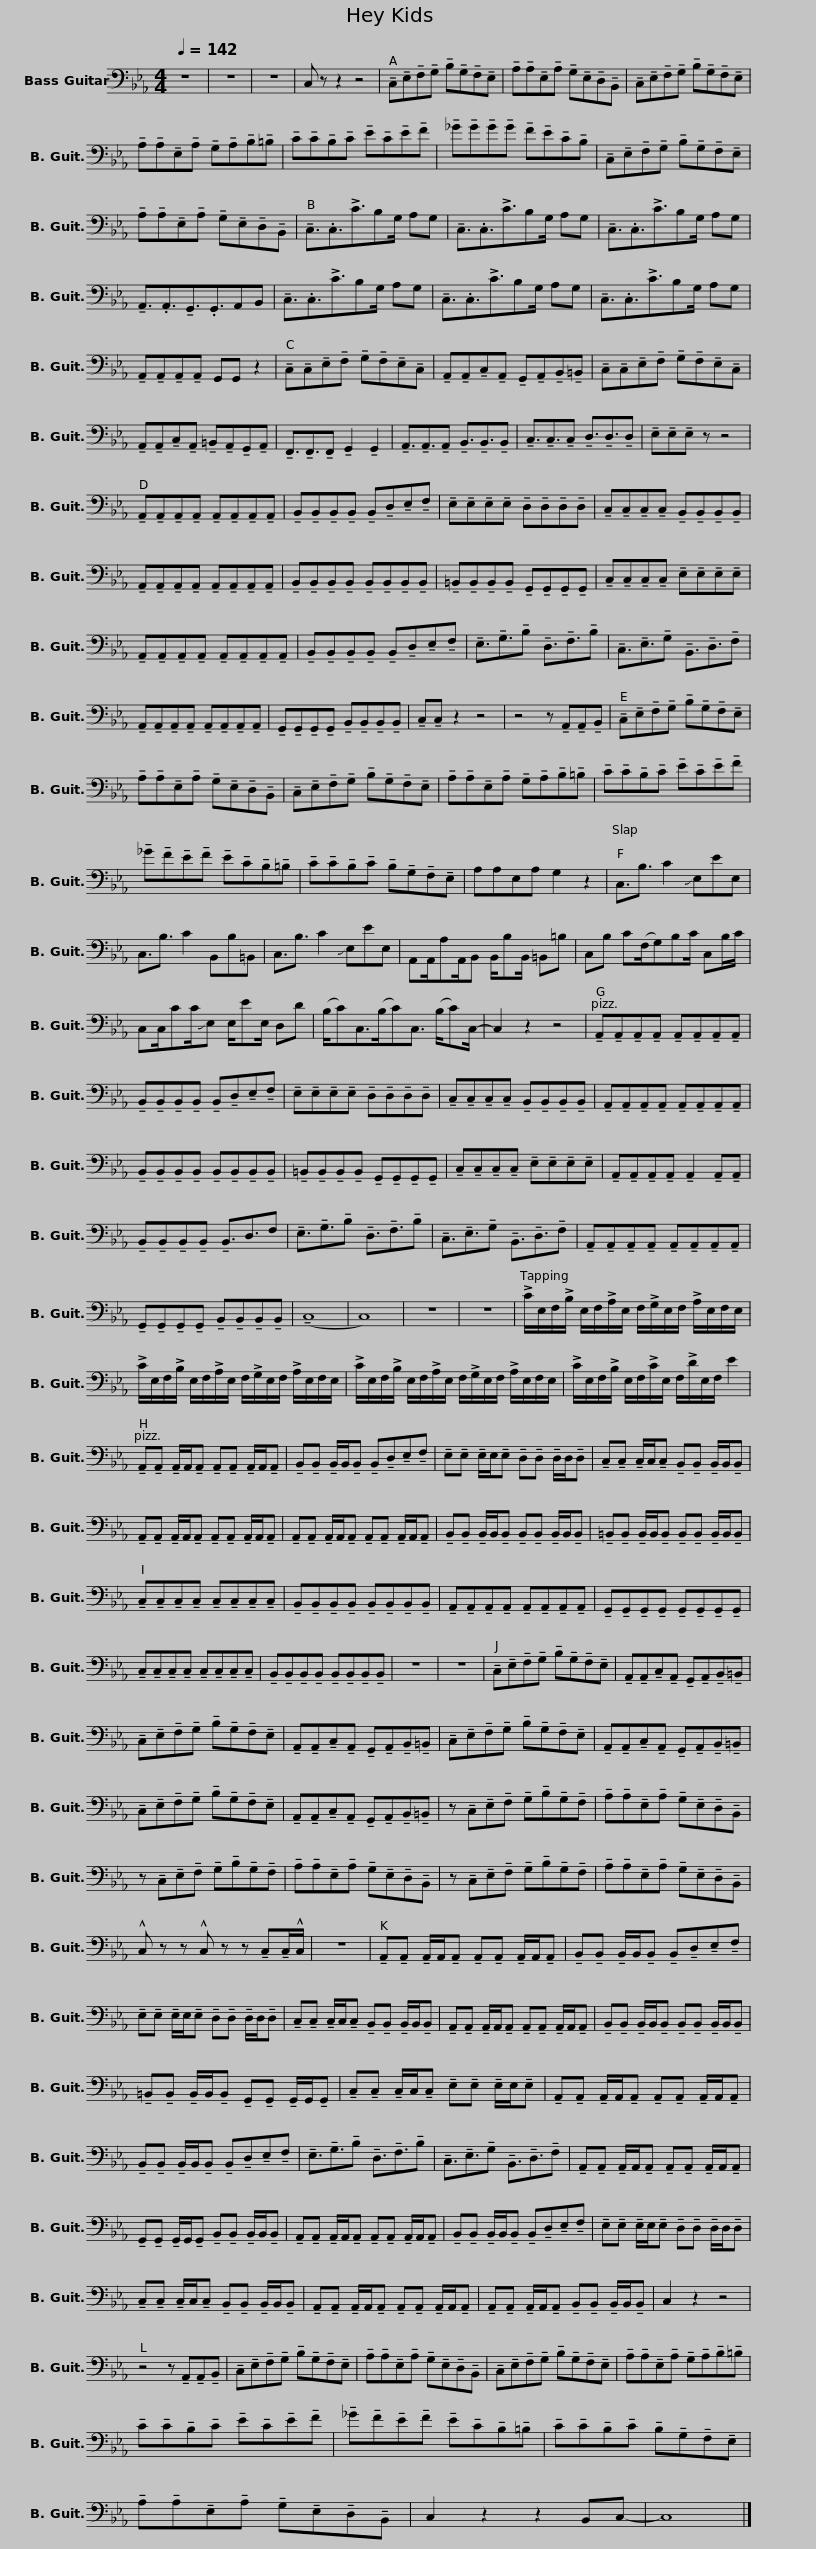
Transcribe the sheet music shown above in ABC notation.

X:1
L:1/8
Q:1/4=142
M:4/4
I:linebreak $
K:Eb
V:1 bass transpose=-12
V:1
 z8 | z8 | z8 | C, z z2 z4 | !tenuto!C,!tenuto!E,!tenuto!F,!tenuto!G, !tenuto!B,!tenuto!G,!tenuto!F,!tenuto!E, | %5
 !tenuto!A,!tenuto!A,!tenuto!E,!tenuto!A, !tenuto!G,!tenuto!E,!tenuto!D,!tenuto!B,, | !tenuto!C,!tenuto!E,!tenuto!F,!tenuto!G, !tenuto!B,!tenuto!G,!tenuto!F,!tenuto!E, | !tenuto!A,!tenuto!A,!tenuto!E,!tenuto!A, !tenuto!G,!tenuto!A,!tenuto!B,!tenuto!=B, |$ !tenuto!C!tenuto!C!tenuto!B,!tenuto!C !tenuto!E!tenuto!C!tenuto!E!tenuto!F | !tenuto!_G!tenuto!G!tenuto!G!tenuto!G !tenuto!F!tenuto!E!tenuto!C!tenuto!B, | %10
 !tenuto!C,!tenuto!E,!tenuto!F,!tenuto!G, !tenuto!B,!tenuto!G,!tenuto!F,!tenuto!E, | !tenuto!A,!tenuto!A,!tenuto!E,!tenuto!A, !tenuto!G,!tenuto!E,!tenuto!D,!tenuto!B,, | !tenuto!C,3/2.C,3/2!>!C3/2B,G,/ A,G, |$ !tenuto!C,3/2.C,3/2!>!C3/2B,G,/ A,G, | !tenuto!C,3/2.C,3/2!>!C3/2B,G,/ A,G, | %15
 !tenuto!A,,3/2.A,,3/2!tenuto!G,,3/2.G,,3/2A,,B,, | !tenuto!C,3/2.C,3/2!>!C3/2B,G,/ A,G, | !tenuto!C,3/2.C,3/2!>!C3/2B,G,/ A,G, |$ !tenuto!C,3/2.C,3/2!>!C3/2B,G,/ A,G, | !tenuto!A,,!tenuto!A,,!tenuto!A,,!tenuto!A,, G,,G,, z2 | %20
 !tenuto!C,!tenuto!C,!tenuto!E,!tenuto!F, !tenuto!G,!tenuto!F,!tenuto!E,!tenuto!C, | !tenuto!A,,!tenuto!A,,!tenuto!C,!tenuto!A,, !tenuto!G,,!tenuto!A,,!tenuto!B,,!tenuto!=B,, | !tenuto!C,!tenuto!C,!tenuto!E,!tenuto!F, !tenuto!G,!tenuto!F,!tenuto!E,!tenuto!C, |$ !tenuto!A,,!tenuto!A,,!tenuto!C,!tenuto!A,, !tenuto!=B,,!tenuto!A,,!tenuto!G,,!tenuto!A,, | !tenuto!F,,3/2!tenuto!F,,3/2!tenuto!F,, !tenuto!G,,2 !tenuto!G,,2 | %25
 !tenuto!A,,3/2!tenuto!A,,3/2!tenuto!A,, !tenuto!B,,3/2!tenuto!B,,3/2!tenuto!B,, | !tenuto!C,3/2!tenuto!C,3/2!tenuto!C, !tenuto!D,3/2!tenuto!D,3/2!tenuto!D, | !tenuto!E,!tenuto!E,!tenuto!E, z z4 | !tenuto!A,,!tenuto!A,,!tenuto!A,,!tenuto!A,, !tenuto!A,,!tenuto!A,,!tenuto!A,,!tenuto!A,, |$ !tenuto!B,,!tenuto!B,,!tenuto!B,,!tenuto!B,, !tenuto!B,,!tenuto!D,!tenuto!E,!tenuto!F, | %30
 !tenuto!E,!tenuto!E,!tenuto!E,!tenuto!E, !tenuto!D,!tenuto!D,!tenuto!D,!tenuto!D, | !tenuto!C,!tenuto!C,!tenuto!C,!tenuto!C, !tenuto!B,,!tenuto!B,,!tenuto!B,,!tenuto!B,, | !tenuto!A,,!tenuto!A,,!tenuto!A,,!tenuto!A,, !tenuto!A,,!tenuto!A,,!tenuto!A,,!tenuto!A,, | !tenuto!B,,!tenuto!B,,!tenuto!B,,!tenuto!B,, !tenuto!B,,!tenuto!B,,!tenuto!B,,!tenuto!B,, |$ !tenuto!=B,,!tenuto!B,,!tenuto!B,,!tenuto!B,, !tenuto!G,,!tenuto!G,,!tenuto!G,,!tenuto!G,, | %35
 !tenuto!C,!tenuto!C,!tenuto!C,!tenuto!C, !tenuto!E,!tenuto!E,!tenuto!E,!tenuto!E, | !tenuto!A,,!tenuto!A,,!tenuto!A,,!tenuto!A,, !tenuto!A,,!tenuto!A,,!tenuto!A,,!tenuto!A,, | !tenuto!B,,!tenuto!B,,!tenuto!B,,!tenuto!B,, !tenuto!B,,!tenuto!D,!tenuto!E,!tenuto!F, | !tenuto!E,3/2!tenuto!G,3/2!tenuto!B, !tenuto!D,3/2!tenuto!F,3/2!tenuto!B, |$ !tenuto!C,3/2!tenuto!E,3/2!tenuto!G, !tenuto!B,,3/2!tenuto!D,3/2!tenuto!F, | %40
 !tenuto!A,,!tenuto!A,,!tenuto!A,,!tenuto!A,, !tenuto!A,,!tenuto!A,,!tenuto!A,,!tenuto!A,, | !tenuto!G,,!tenuto!G,,!tenuto!G,,!tenuto!G,, !tenuto!B,,!tenuto!B,,!tenuto!B,,!tenuto!B,, | !tenuto!C,!tenuto!C, z2 z4 | z4 z !tenuto!A,,!tenuto!A,,!tenuto!B,, | !tenuto!C,!tenuto!E,!tenuto!F,!tenuto!G, !tenuto!B,!tenuto!G,!tenuto!F,!tenuto!E, |$ %45
 !tenuto!A,!tenuto!A,!tenuto!E,!tenuto!A, !tenuto!G,!tenuto!E,!tenuto!D,!tenuto!B,, | !tenuto!C,!tenuto!E,!tenuto!F,!tenuto!G, !tenuto!B,!tenuto!G,!tenuto!F,!tenuto!E, | !tenuto!A,!tenuto!A,!tenuto!E,!tenuto!A, !tenuto!G,!tenuto!A,!tenuto!B,!tenuto!=B, | !tenuto!C!tenuto!C!tenuto!B,!tenuto!C !tenuto!E!tenuto!C!tenuto!E!tenuto!F | !tenuto!_G!tenuto!F!tenuto!E!tenuto!F !tenuto!E!tenuto!C!tenuto!B,!tenuto!=B, |$ %50
 !tenuto!C!tenuto!C!tenuto!B,!tenuto!C !tenuto!B,!tenuto!G,!tenuto!F,!tenuto!E, | A,A,E,A, G,2 z2 | C,3/2B,3/2 C2 !slide!E,EE, | C,3/2B,3/2 C2 B,,B,=B,, | C,3/2B,3/2 C2 !slide!E,EE, |$ %55
 A,,A,,/A,A,,/B,, B,,/B,B,,/ =B,,=B, | C,B, C(F,/G,)B,C/ C,B,/C/ | C,C,/CC/!slide!E, E,/EE,/ D,D | (B,/C)C,>(B,C)C,3/2 (B,/C)C,/- | C,2 z2 z4 |$ %60
 !tenuto!A,,!tenuto!A,,!tenuto!A,,!tenuto!A,, !tenuto!A,,!tenuto!A,,!tenuto!A,,!tenuto!A,, | !tenuto!B,,!tenuto!B,,!tenuto!B,,!tenuto!B,, !tenuto!B,,!tenuto!D,!tenuto!E,!tenuto!F, | !tenuto!E,!tenuto!E,!tenuto!E,!tenuto!E, !tenuto!D,!tenuto!D,!tenuto!D,!tenuto!D, | !tenuto!C,!tenuto!C,!tenuto!C,!tenuto!C, !tenuto!B,,!tenuto!B,,!tenuto!B,,!tenuto!B,, | !tenuto!A,,!tenuto!A,,!tenuto!A,,!tenuto!A,, !tenuto!A,,!tenuto!A,,!tenuto!A,,!tenuto!A,, |$ %65
 !tenuto!B,,!tenuto!B,,!tenuto!B,,!tenuto!B,, !tenuto!B,,!tenuto!B,,!tenuto!B,,!tenuto!B,, | !tenuto!=B,,!tenuto!B,,!tenuto!B,,!tenuto!B,, !tenuto!G,,!tenuto!G,,!tenuto!G,,!tenuto!G,, | !tenuto!C,!tenuto!C,!tenuto!C,!tenuto!C, !tenuto!E,!tenuto!E,!tenuto!E,!tenuto!E, | !tenuto!A,,!tenuto!A,,!tenuto!A,,!tenuto!A,, !tenuto!A,,2 !tenuto!A,,!tenuto!A,, | !tenuto!B,,!tenuto!B,,!tenuto!B,,!tenuto!B,, !tenuto!B,,3/2D,3/2F, | %70
 !tenuto!E,3/2!tenuto!G,3/2!tenuto!B, !tenuto!D,3/2!tenuto!F,3/2!tenuto!B, |$ !tenuto!C,3/2!tenuto!E,3/2!tenuto!G, !tenuto!B,,3/2!tenuto!D,3/2!tenuto!F, | !tenuto!A,,!tenuto!A,,!tenuto!A,,!tenuto!A,, !tenuto!A,,!tenuto!A,,!tenuto!A,,!tenuto!A,, | !tenuto!G,,!tenuto!G,,!tenuto!G,,!tenuto!G,, !tenuto!B,,!tenuto!B,,!tenuto!B,,!tenuto!B,, | (!tenuto!C,8 | %75
 C,8) | z8 | z8 |$ !>!C/E,/F,/!>!B,/ E,/F,/!>!A,/E,/ F,/!>!G,/E,/F,/ !>!A,/E,/F,/E,/ | !>!C/E,/F,/!>!B,/ E,/F,/!>!A,/E,/ F,/!>!G,/E,/F,/ !>!A,/E,/F,/E,/ | %80
 !>!C/E,/F,/!>!B,/ E,/F,/!>!A,/E,/ F,/!>!G,/E,/F,/ !>!A,/E,/F,/E,/ |$ !>!C/E,/F,/!>!B,/ E,/F,/!>!C/E,/ F,/!>!D/E,/F,/ E2 | !tenuto!A,,!tenuto!A,, !tenuto!A,,/A,,/!tenuto!A,, !tenuto!A,,!tenuto!A,, !tenuto!A,,/A,,/!tenuto!A,, | !tenuto!B,,!tenuto!B,, !tenuto!B,,/B,,/!tenuto!B,, !tenuto!B,,!tenuto!D,!tenuto!E,!tenuto!F, | !tenuto!E,!tenuto!E, !tenuto!E,/E,/!tenuto!E, !tenuto!D,!tenuto!D, !tenuto!D,/D,/!tenuto!D, |$ %85
 !tenuto!C,!tenuto!C, !tenuto!C,/C,/!tenuto!C, !tenuto!B,,!tenuto!B,, !tenuto!B,,/B,,/!tenuto!B,, | !tenuto!A,,!tenuto!A,, !tenuto!A,,/A,,/!tenuto!A,, !tenuto!A,,!tenuto!A,, !tenuto!A,,/A,,/!tenuto!A,, | !tenuto!A,,!tenuto!A,, !tenuto!A,,/A,,/!tenuto!A,, !tenuto!A,,!tenuto!A,, !tenuto!A,,/A,,/!tenuto!A,, | !tenuto!B,,!tenuto!B,, !tenuto!B,,/B,,/!tenuto!B,, !tenuto!B,,!tenuto!B,, !tenuto!B,,/B,,/!tenuto!B,, |$ !tenuto!=B,,!tenuto!B,, !tenuto!B,,/B,,/!tenuto!B,, !tenuto!B,,!tenuto!B,, !tenuto!B,,/B,,/!tenuto!B,, | %90
 !tenuto!C,!tenuto!C,!tenuto!C,!tenuto!C, !tenuto!C,!tenuto!C,!tenuto!C,!tenuto!C, | !tenuto!B,,!tenuto!B,,!tenuto!B,,!tenuto!B,, !tenuto!B,,!tenuto!B,,!tenuto!B,,!tenuto!B,, | !tenuto!A,,!tenuto!A,,!tenuto!A,,!tenuto!A,, !tenuto!A,,!tenuto!A,,!tenuto!A,,!tenuto!A,, | !tenuto!G,,!tenuto!G,,!tenuto!G,,!tenuto!G,, !tenuto!G,,!tenuto!G,,!tenuto!G,,!tenuto!G,, |$ !tenuto!C,!tenuto!C,!tenuto!C,!tenuto!C, !tenuto!C,!tenuto!C,!tenuto!C,!tenuto!C, | %95
 !tenuto!B,,!tenuto!B,,!tenuto!B,,!tenuto!B,, !tenuto!B,,!tenuto!B,,!tenuto!B,,!tenuto!B,, | z8 | z8 | !tenuto!C,!tenuto!E,!tenuto!F,!tenuto!G, !tenuto!B,!tenuto!G,!tenuto!F,!tenuto!E, | !tenuto!A,,!tenuto!A,,!tenuto!C,!tenuto!A,, !tenuto!G,,!tenuto!A,,!tenuto!B,,!tenuto!=B,, | %100
 !tenuto!C,!tenuto!E,!tenuto!F,!tenuto!G, !tenuto!B,!tenuto!G,!tenuto!F,!tenuto!E, |$ !tenuto!A,,!tenuto!A,,!tenuto!C,!tenuto!A,, !tenuto!G,,!tenuto!A,,!tenuto!B,,!tenuto!=B,, | !tenuto!C,!tenuto!E,!tenuto!F,!tenuto!G, !tenuto!B,!tenuto!G,!tenuto!F,!tenuto!E, | !tenuto!A,,!tenuto!A,,!tenuto!C,!tenuto!A,, !tenuto!G,,!tenuto!A,,!tenuto!B,,!tenuto!=B,, | !tenuto!C,!tenuto!E,!tenuto!F,!tenuto!G, !tenuto!B,!tenuto!G,!tenuto!F,!tenuto!E, | %105
 !tenuto!A,,!tenuto!A,,!tenuto!C,!tenuto!A,, !tenuto!G,,!tenuto!A,,!tenuto!B,,!tenuto!=B,, |$ z !tenuto!C,!tenuto!E,!tenuto!F, !tenuto!G,!tenuto!B,!tenuto!G,!tenuto!F, | !tenuto!A,!tenuto!A,!tenuto!E,!tenuto!A, !tenuto!G,!tenuto!E,!tenuto!D,!tenuto!B,, | z !tenuto!C,!tenuto!E,!tenuto!F, !tenuto!G,!tenuto!B,!tenuto!G,!tenuto!F, | !tenuto!A,!tenuto!A,!tenuto!E,!tenuto!A, !tenuto!G,!tenuto!E,!tenuto!D,!tenuto!B,, | %110
 z !tenuto!C,!tenuto!E,!tenuto!F, !tenuto!G,!tenuto!B,!tenuto!G,!tenuto!F, |$ !tenuto!A,!tenuto!A,!tenuto!E,!tenuto!A, !tenuto!G,!tenuto!E,!tenuto!D,!tenuto!B,, | !^!C, z z !^!C, z z !tenuto!C,!tenuto!C,/!^!C,/ | z8 | !tenuto!A,,!tenuto!A,, !tenuto!A,,/A,,/!tenuto!A,, !tenuto!A,,!tenuto!A,, !tenuto!A,,/A,,/!tenuto!A,, | %115
 !tenuto!B,,!tenuto!B,, !tenuto!B,,/B,,/!tenuto!B,, !tenuto!B,,!tenuto!D,!tenuto!E,!tenuto!F, |$ !tenuto!E,!tenuto!E, !tenuto!E,/E,/!tenuto!E, !tenuto!D,!tenuto!D, !tenuto!D,/D,/!tenuto!D, | !tenuto!C,!tenuto!C, !tenuto!C,/C,/!tenuto!C, !tenuto!B,,!tenuto!B,, !tenuto!B,,/B,,/!tenuto!B,, | !tenuto!A,,!tenuto!A,, !tenuto!A,,/A,,/!tenuto!A,, !tenuto!A,,!tenuto!A,, !tenuto!A,,/A,,/!tenuto!A,, | !tenuto!B,,!tenuto!B,, !tenuto!B,,/B,,/!tenuto!B,, !tenuto!B,,!tenuto!B,, !tenuto!B,,/B,,/!tenuto!B,, |$ %120
 !tenuto!=B,,!tenuto!B,, !tenuto!B,,/B,,/!tenuto!B,, !tenuto!G,,!tenuto!G,, !tenuto!G,,/G,,/!tenuto!G,, | !tenuto!C,!tenuto!C, !tenuto!C,/C,/!tenuto!C, !tenuto!E,!tenuto!E, !tenuto!E,/E,/!tenuto!E, | !tenuto!A,,!tenuto!A,, !tenuto!A,,/A,,/!tenuto!A,, !tenuto!A,,!tenuto!A,, !tenuto!A,,/A,,/!tenuto!A,, | !tenuto!B,,!tenuto!B,, !tenuto!B,,/B,,/!tenuto!B,, !tenuto!B,,!tenuto!D,!tenuto!E,!tenuto!F, | !tenuto!E,3/2!tenuto!G,3/2!tenuto!B, !tenuto!D,3/2!tenuto!F,3/2!tenuto!B, |$ %125
 !tenuto!C,3/2!tenuto!E,3/2!tenuto!G, !tenuto!B,,3/2!tenuto!D,3/2!tenuto!F, | !tenuto!A,,!tenuto!A,, !tenuto!A,,/A,,/!tenuto!A,, !tenuto!A,,!tenuto!A,, !tenuto!A,,/A,,/!tenuto!A,, | !tenuto!G,,!tenuto!G,, !tenuto!G,,/G,,/!tenuto!G,, !tenuto!B,,!tenuto!B,, !tenuto!B,,/B,,/!tenuto!B,, | !tenuto!A,,!tenuto!A,, !tenuto!A,,/A,,/!tenuto!A,, !tenuto!A,,!tenuto!A,, !tenuto!A,,/A,,/!tenuto!A,, | !tenuto!B,,!tenuto!B,, !tenuto!B,,/B,,/!tenuto!B,, !tenuto!B,,!tenuto!D,!tenuto!E,!tenuto!F, |$ %130
 !tenuto!E,!tenuto!E, !tenuto!E,/E,/!tenuto!E, !tenuto!D,!tenuto!D, !tenuto!D,/D,/!tenuto!D, | !tenuto!C,!tenuto!C, !tenuto!C,/C,/!tenuto!C, !tenuto!B,,!tenuto!B,, !tenuto!B,,/B,,/!tenuto!B,, | !tenuto!A,,!tenuto!A,, !tenuto!A,,/A,,/!tenuto!A,, !tenuto!A,,!tenuto!A,, !tenuto!A,,/A,,/!tenuto!A,, | !tenuto!A,,!tenuto!A,, !tenuto!A,,/A,,/!tenuto!A,, !tenuto!B,,!tenuto!B,, !tenuto!B,,/B,,/!tenuto!B,, | C,2 z2 z4 |$ %135
 z4 z !tenuto!A,,!tenuto!A,,!tenuto!B,, | !tenuto!C,!tenuto!E,!tenuto!F,!tenuto!G, !tenuto!B,!tenuto!G,!tenuto!F,!tenuto!E, | !tenuto!A,!tenuto!A,!tenuto!E,!tenuto!A, !tenuto!G,!tenuto!E,!tenuto!D,!tenuto!B,, | !tenuto!C,!tenuto!E,!tenuto!F,!tenuto!G, !tenuto!B,!tenuto!G,!tenuto!F,!tenuto!E, | !tenuto!A,!tenuto!A,!tenuto!E,!tenuto!A, !tenuto!G,!tenuto!A,!tenuto!B,!tenuto!=B, |$ %140
 !tenuto!C!tenuto!C!tenuto!B,!tenuto!C !tenuto!E!tenuto!C!tenuto!E!tenuto!F | !tenuto!_G!tenuto!F!tenuto!E!tenuto!F !tenuto!E!tenuto!C!tenuto!B,!tenuto!=B, | !tenuto!C!tenuto!C!tenuto!B,!tenuto!C !tenuto!B,!tenuto!G,!tenuto!F,!tenuto!E, | !tenuto!A,!tenuto!A,!tenuto!E,!tenuto!A, !tenuto!G,!tenuto!E,!tenuto!D,!tenuto!B,, | C,2 z2 z2 B,,C,- | %145
 C,8 |] %146
